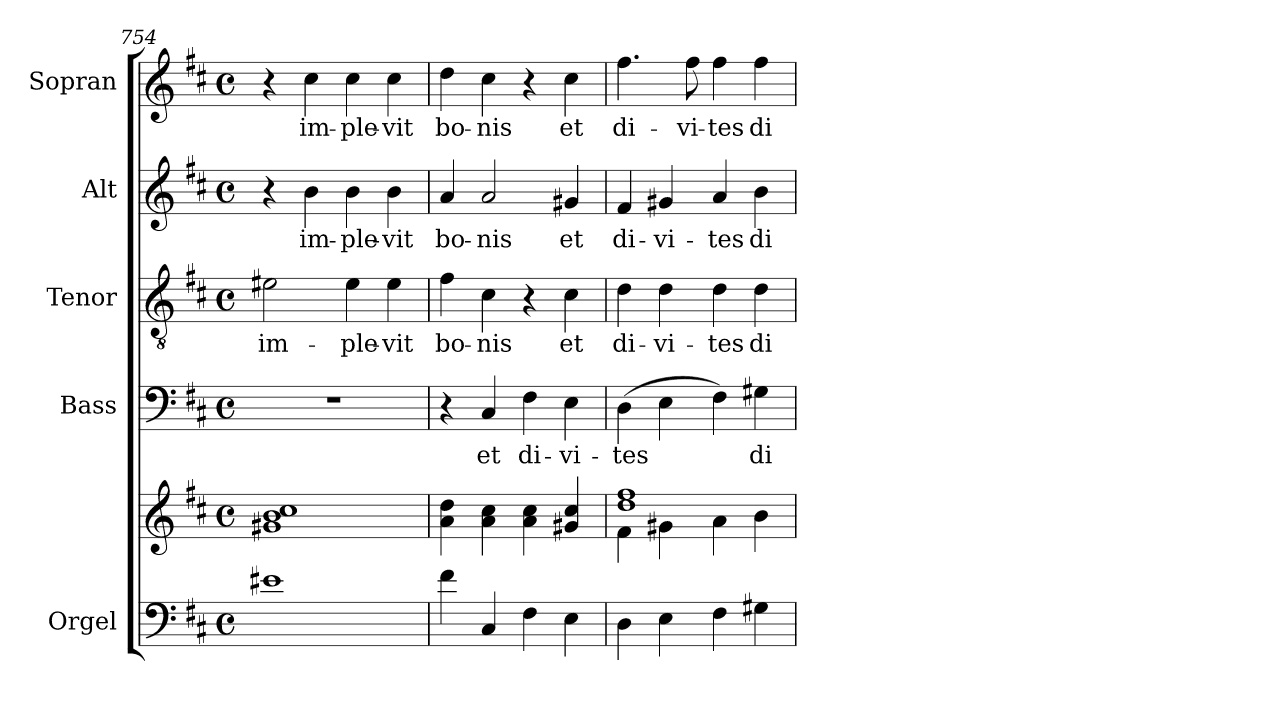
**kern	**kern	**kern	**text	**kern	**text	**kern	**text	**kern	**text
*part5	*part5	*part4	*part4	*part3	*part3	*part2	*part2	*part1	*part1
*staff6	*staff5	*staff4	*staff4	*staff3	*staff3	*staff2	*staff2	*staff1	*staff1
*I"Orgel	*	*I"Bass	*	*I"Tenor	*	*I"Alt	*	*I"Sopran	*
*I'Org.	*	*I'B.	*	*I'T.	*	*I'A.	*	*I'S.	*
*clefF4	*clefG2	*clefF4	*	*clefGv2	*	*clefG2	*	*clefG2	*
*k[f#c#]	*k[f#c#]	*k[f#c#]	*	*k[f#c#]	*	*k[f#c#]	*	*k[f#c#]	*
*D:	*D:	*D:	*	*D:	*	*D:	*	*D:	*
*M4/4	*M4/4	*M4/4	*	*M4/4	*	*M4/4	*	*M4/4	*
*met(c)	*met(c)	*met(c)	*	*met(c)	*	*met(c)	*	*met(c)	*
=754	=754	=754	=754	=754	=754	=754	=754	=754	=754
!	!	!	!	!	!LO:LY:b	!	!	!	!
1e#X	1g#X 1b 1cc#	1r	.	2e#X\	im-	4r	.	4r	.
!	!	!	!	!	!	!	!LO:LY:b	!	!LO:LY:b
.	.	.	.	.	.	4b\	im-	4cc#\	im-
!	!	!	!	!	!LO:LY:b	!	!LO:LY:b	!	!LO:LY:b
.	.	.	.	4e#\	-ple-	4b\	-ple-	4cc#\	-ple-
!	!	!	!	!	!LO:LY:b	!	!LO:LY:b	!	!LO:LY:b
.	.	.	.	4e#\	-vit	4b\	-vit	4cc#\	-vit
=755	=755	=755	=755	=755	=755	=755	=755	=755	=755
!	!	!	!	!	!LO:LY:b	!	!LO:LY:b	!	!LO:LY:b
4f#\	4a\ 4dd\	4r	.	4f#\	bo-	4a/	bo-	4dd\	bo-
!	!	!	!LO:LY:b	!	!LO:LY:b	!	!LO:LY:b	!	!LO:LY:b
4C#/	4a\ 4cc#\	4C#/	et	4c#\	-nis	2a/	-nis	4cc#\	-nis
!	!	!	!LO:LY:b	!	!	!	!	!	!
4F#\	4a\ 4cc#\	4F#\	di-	4r	.	.	.	4r	.
!	!	!	!LO:LY:b	!	!LO:LY:b	!	!LO:LY:b	!	!LO:LY:b
4E\	4g#X/ 4cc#/	4E\	-vi-	4c#\	et	4g#X/	et	4cc#\	et
=756	=756	=756	=756	=756	=756	=756	=756	=756	=756
*	*^	*	*	*	*	*	*	*	*
!	!	!	!	!LO:LY:b	!	!LO:LY:b	!	!LO:LY:b	!	!LO:LY:b
4D\	1dd 1ff#	4f#\	(>4D\	-tes	4d\	di-	4f#/	di-	4.ff#\	di-
!	!	!	!	!	!	!LO:LY:b	!	!LO:LY:b	!	!
4E\	.	4g#X\	4E\	.	4d\	-vi-	4g#X/	-vi-	.	.
!	!	!	!	!	!	!	!	!	!	!LO:LY:b
.	.	.	.	.	.	.	.	.	8ff#\	-vi-
!	!	!	!	!	!	!LO:LY:b	!	!LO:LY:b	!	!LO:LY:b
4F#\	.	4a\	4F#\)	.	4d\	-tes	4a/	-tes	4ff#\	-tes
!	!	!	!	!LO:LY:b	!	!LO:LY:b	!	!LO:LY:b	!	!LO:LY:b
4G#X\	.	4b\	4G#X\	di-	4d\	di-	4b\	di-	4ff#\	di-
*	*v	*v	*	*	*	*	*	*	*	*
=	=	=	=	=	=	=	=	=	=
*-	*-	*-	*-	*-	*-	*-	*-	*-	*-
